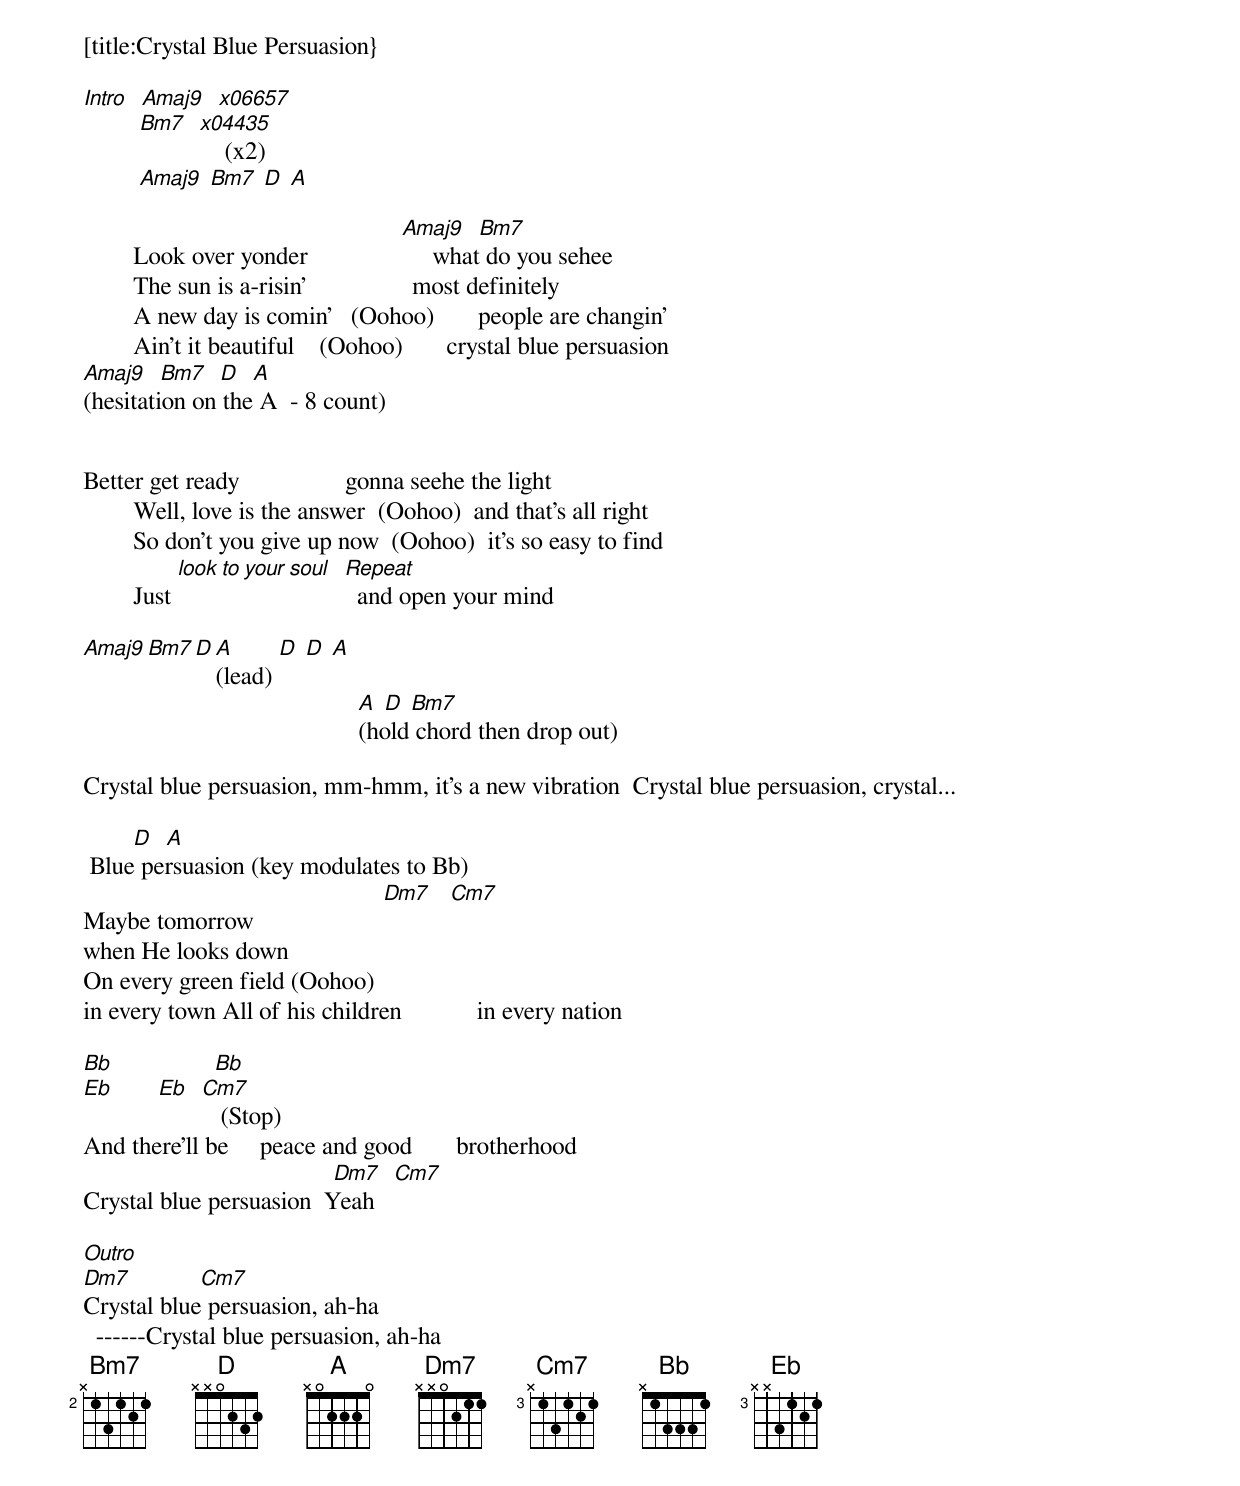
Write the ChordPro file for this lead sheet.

[title:Crystal Blue Persuasion}

[Intro]  [Amaj9]  [x06657]
         [Bm7]  [x04435]    (x2)
         [Amaj9] [Bm7] [D] [A]

                                                   [Amaj9]  [Bm7]
        Look over yonder                    what do you sehee
        The sun is a-risin'                 most definitely
        A new day is comin'   (Oohoo)       people are changin'
        Ain't it beautiful    (Oohoo)       crystal blue persuasion
[Amaj9]  [Bm7]  [D]  [A]
(hesitation on the A  - 8 count)


Better get ready                 gonna seehe the light
        Well, love is the answer  (Oohoo)  and that's all right
        So don't you give up now  (Oohoo)  it's so easy to find
        Just [look to your soul]  [Repeat]  and open your mind

[Amaj9][Bm7][D][A](lead) [D] [D] [A]
                                            [A] [D] [Bm7]
                                            (hold chord then drop out)

Crystal blue persuasion, mm-hmm, it's a new vibration  Crystal blue persuasion, crystal...

        [D]  [A]
 Blue persuasion (key modulates to Bb)
                                                [Dm7]   [Cm7]
Maybe tomorrow
when He looks down
On every green field (Oohoo)
in every town All of his children            in every nation

[Bb]                [Bb]
[Eb]       [Eb]  [Cm7]   (Stop)
And there'll be     peace and good       brotherhood
                                        [Dm7]  [Cm7]
Crystal blue persuasion  Yeah

[Outro]
[Dm7]           [Cm7]
Crystal blue persuasion, ah-ha
  ------Crystal blue persuasion, ah-ha
